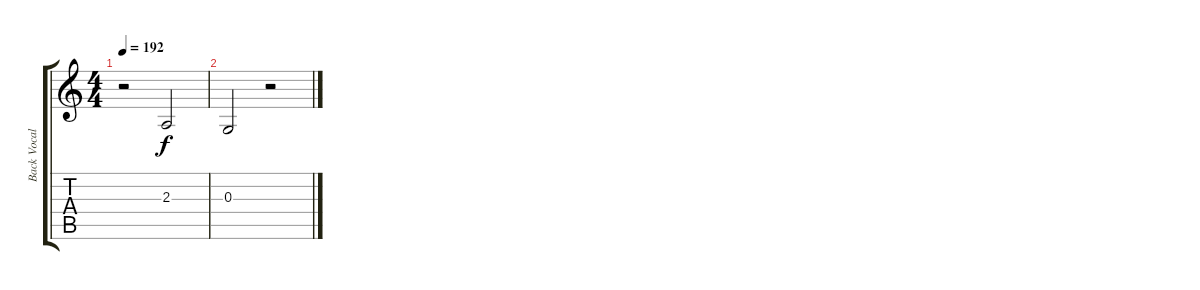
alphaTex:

\track ("Back Vocals" "Back Vocal") {instrument tenorsax}
\staff {score tabs}
\tuning (E4 B3 G3 D3 A2 E2) {hide}
\ts (4 4)
\tempo 192
\clef g2
\ks c
r.2{dy f} 2.3.2 |
0.3.2 r.2
